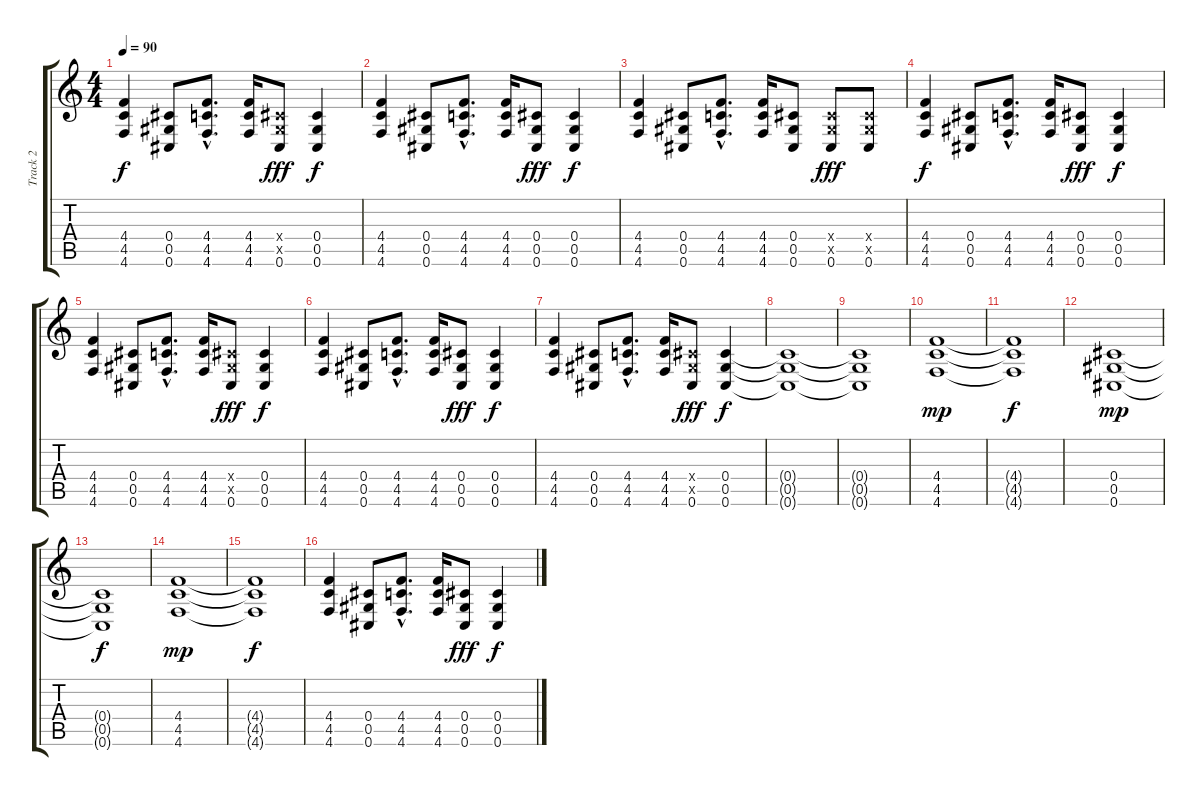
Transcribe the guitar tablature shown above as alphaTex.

\track ("Track 2" "Track 2") {instrument distortionguitar}
\staff {score tabs}
\tuning (Eb4 Bb3 Gb3 Db3 Ab2 Db2) {hide}
\ts (4 4)
\tempo 90
\clef g2
\ks c
(4.4 4.5 4.6).4{dy f} (0.4 0.5 0.6).8 (4.4{hac} 4.5{hac} 4.6{hac}).8{d} (4.4 4.5 4.6).16 (0.4{x} 0.5{x} 0.6).8{dy fff} (0.4 0.5 0.6).4{dy f} |
(4.4 4.5 4.6).4 (0.4 0.5 0.6).8 (4.4{hac} 4.5{hac} 4.6{hac}).8{d} (4.4 4.5 4.6).16 (0.4 0.5 0.6).8{dy fff} (0.4 0.5 0.6).4{dy f} |
(4.4 4.5 4.6).4 (0.4 0.5 0.6).8 (4.4{hac} 4.5{hac} 4.6{hac}).8{d} (4.4 4.5 4.6).16 (0.4 0.5 0.6).8 (0.4{x} 0.5{x} 0.6).8{dy fff} (0.4{x} 0.5{x} 0.6).8 |
(4.4 4.5 4.6).4{dy f} (0.4 0.5 0.6).8 (4.4{hac} 4.5{hac} 4.6{hac}).8{d} (4.4 4.5 4.6).16 (0.4 0.5 0.6).8{dy fff} (0.4 0.5 0.6).4{dy f} |
(4.4 4.5 4.6).4 (0.4 0.5 0.6).8 (4.4{hac} 4.5{hac} 4.6{hac}).8{d} (4.4 4.5 4.6).16 (0.4{x} 0.5{x} 0.6).8{dy fff} (0.4 0.5 0.6).4{dy f} |
(4.4 4.5 4.6).4 (0.4 0.5 0.6).8 (4.4{hac} 4.5{hac} 4.6{hac}).8{d} (4.4 4.5 4.6).16 (0.4 0.5 0.6).8{dy fff} (0.4 0.5 0.6).4{dy f} |
(4.4 4.5 4.6).4 (0.4 0.5 0.6).8 (4.4{hac} 4.5{hac} 4.6{hac}).8{d} (4.4 4.5 4.6).16 (0.4{x} 0.5{x} 0.6).8{dy fff} (0.4 0.5 0.6).4{dy f} |
(0.4{t} 0.5{t} 0.6{t}).1 |
(0.4{t} 0.5{t} 0.6{t}).1 |
(4.4 4.5 4.6).1{dy mp} |
(4.4{t} 4.5{t} 4.6{t}).1{dy f} |
(0.4 0.5 0.6).1{dy mp} |
(0.4{t} 0.5{t} 0.6{t}).1{dy f} |
(4.4 4.5 4.6).1{dy mp} |
(4.4{t} 4.5{t} 4.6{t}).1{dy f} |
(4.4 4.5 4.6).4 (0.4 0.5 0.6).8 (4.4{hac} 4.5{hac} 4.6{hac}).8{d} (4.4 4.5 4.6).16 (0.4 0.5 0.6).8{dy fff} (0.4 0.5 0.6).4{dy f}
